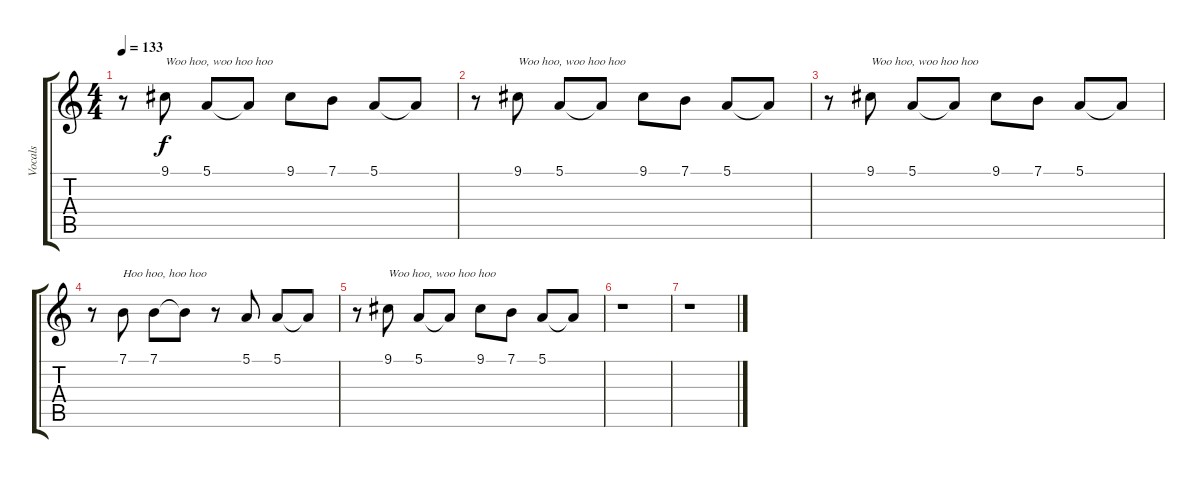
\track ("Vocals" "Vocals") {instrument oboe}
\staff {score tabs}
\tuning (E4 B3 G3 D3 A2 E2) {hide}
\ts (4 4)
\tempo 133
\clef g2
\ks c
r.8{dy f} 9.1.8{txt "Woo hoo, woo hoo hoo"} 5.1.8 5.1{t}.8 9.1.8 7.1.8 5.1.8 5.1{t}.8 |
r.8 9.1.8{txt "Woo hoo, woo hoo hoo"} 5.1.8 5.1{t}.8 9.1.8 7.1.8 5.1.8 5.1{t}.8 |
r.8 9.1.8{txt "Woo hoo, woo hoo hoo"} 5.1.8 5.1{t}.8 9.1.8 7.1.8 5.1.8 5.1{t}.8 |
r.8 7.1.8{txt "Hoo hoo, hoo hoo"} 7.1.8 7.1{t}.8 r.8 5.1.8 5.1.8 5.1{t}.8 |
r.8 9.1.8{txt "Woo hoo, woo hoo hoo"} 5.1.8 5.1{t}.8 9.1.8 7.1.8 5.1.8 5.1{t}.8 |
r.1 |
r.1
